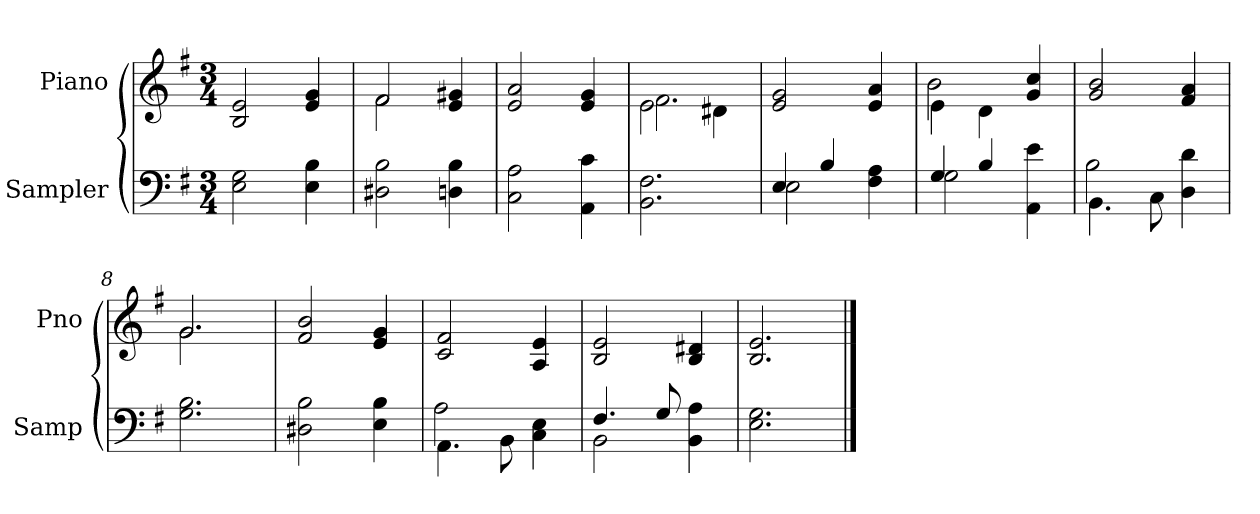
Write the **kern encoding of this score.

**kern	**kern
*part2	*part1
*staff2	*staff1
*I"Sampler	*I"Piano
*I'Samp	*I'Pno
*clefF4	*clefG2
*k[f#]	*k[f#]
*G:	*G:
*M3/4	*M3/4
=1	=1
2E 2G	2B 2e
4E 4B	4e 4g
=2	=2
*	*^
2D#X 2B	2f#/	2f#
4Dn 4B	4e 4g#X	4ryy
*	*v	*v
=3	=3
2C 2A	2e 2a
4AA 4c	4e 4g
=4	=4
*	*^
2.BB 2.F#	2e\	2.f#
.	4d#X\	.
*	*v	*v
=5	=5
*^	*
4E/	2E	2e 2g
4B/	.	.
4F# 4A	4ryy	4e 4a
=6	=6	=6
*	*	*^
4G/	2G	4e\	2b
4B/	.	4d\	.
4AA 4e	4ryy	4g 4cc	4ryy
*	*	*v	*v
=7	=7	=7
4.BB\	2B	2g 2b
8C\	.	.
4D 4d	4ryy	4f# 4a
*v	*v	*
=8	=8
*	*^
2.G 2.B	2.g/	2.g
*	*v	*v
=9	=9
2D#X 2B	2f# 2b
4E 4B	4e 4g
=10	=10
*^	*
4.AA\	2A	2c 2f#
8BB\	.	.
4C 4E	4ryy	4A 4e
=11	=11	=11
4.F#/	2BB	2B 2e
8G/	.	.
4BB 4A	4ryy	4B 4d#X
*v	*v	*
=12	=12
2.E 2.G	2.B 2.e
==	==
*-	*-
